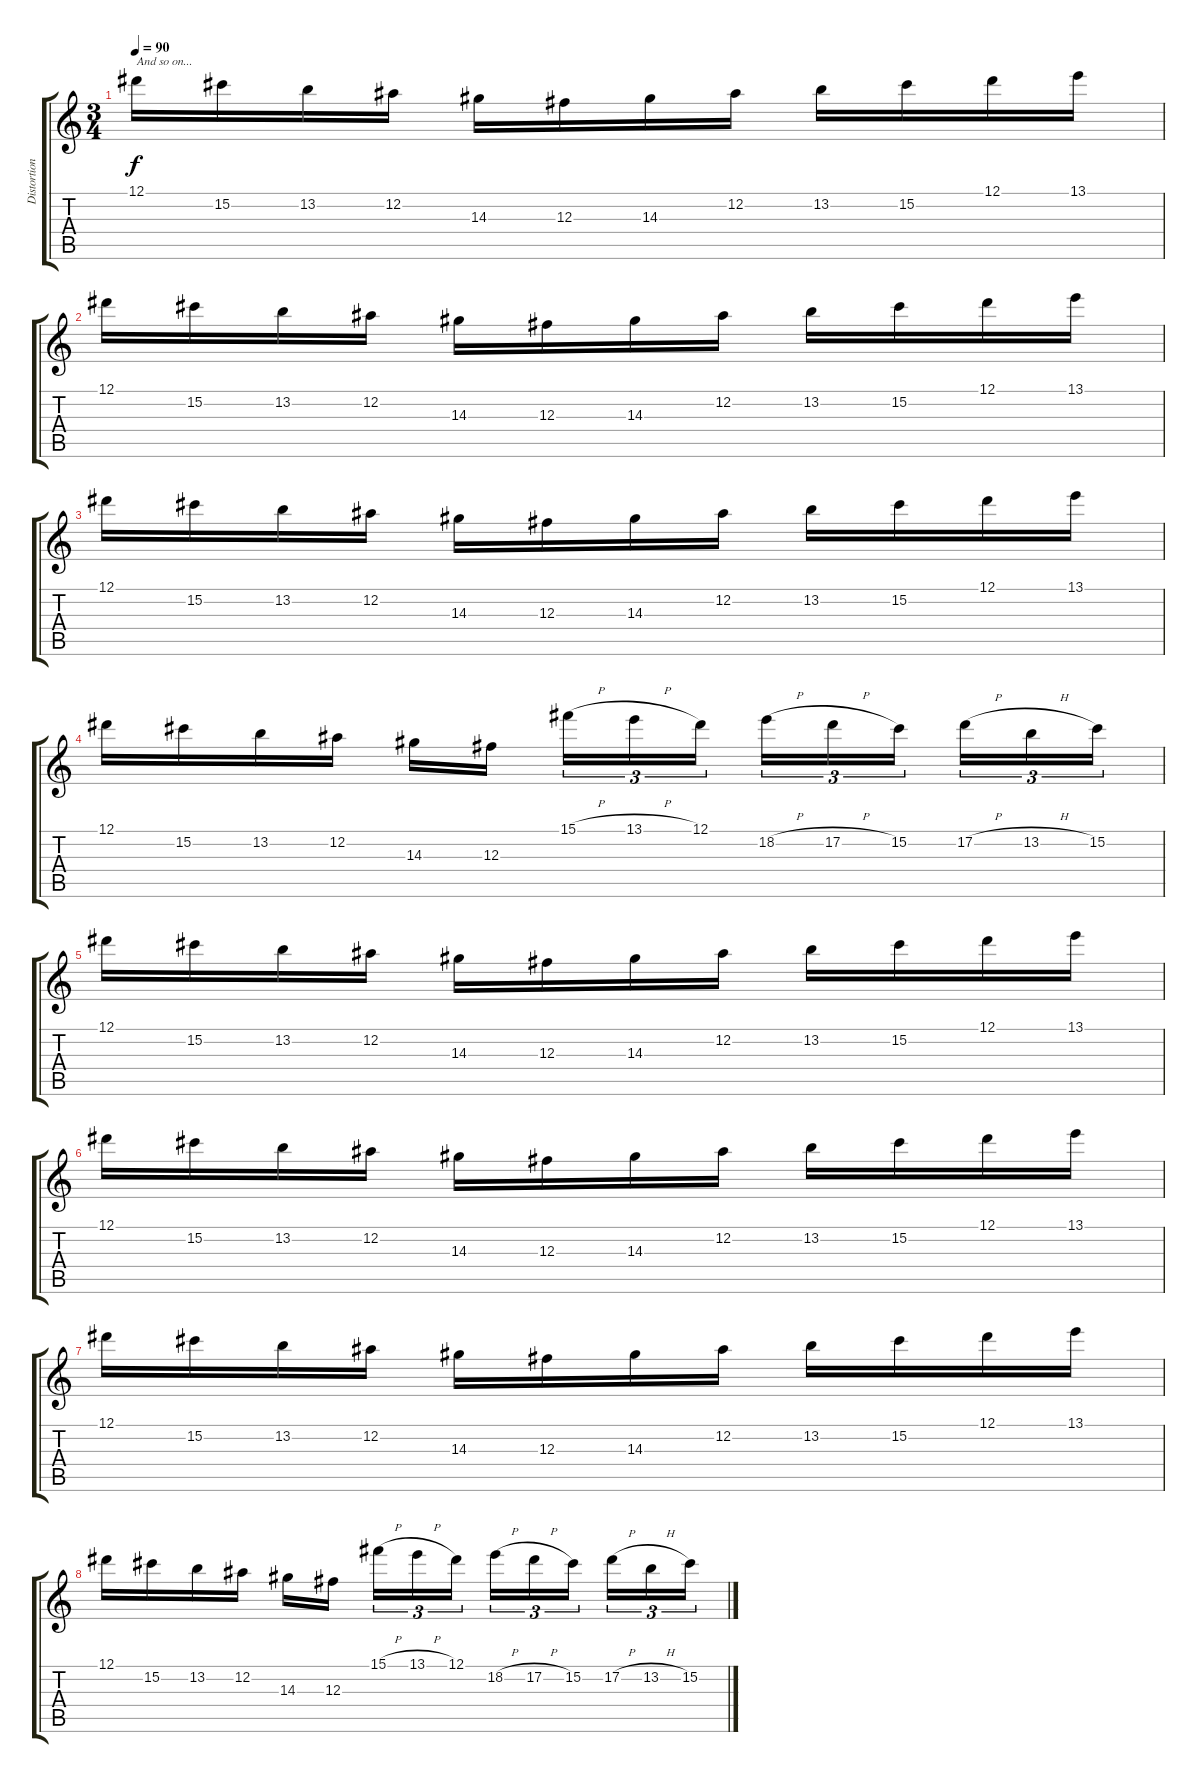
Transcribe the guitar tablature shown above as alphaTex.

\track ("Distortion Lead Guitar" "Distortion") {instrument distortionguitar}
\staff {score tabs}
\tuning (Eb4 Bb3 Gb3 Db3 Ab2 Eb2) {hide}
\ts (3 4)
\tempo 90
\clef g2
\ks c
12.1.16{txt "And so on..." dy f volume 6} 15.2.16 13.2.16 12.2.16 14.3.16 12.3.16 14.3.16 12.2.16 13.2.16{volume 4} 15.2.16 12.1.16 13.1.16 |
12.1.16 15.2.16 13.2.16 12.2.16 14.3.16{volume 3} 12.3.16 14.3.16 12.2.16 13.2.16 15.2.16 12.1.16 13.1.16 |
12.1.16{volume 2} 15.2.16 13.2.16 12.2.16 14.3.16 12.3.16 14.3.16 12.2.16 13.2.16{volume 1} 15.2.16 12.1.16 13.1.16 |
12.1.16 15.2.16 13.2.16 12.2.16 14.3.16{volume 0} 12.3.16{beam splitsecondary} 15.1{h}.16{tu (3 2)} 13.1{h}.16{tu (3 2)} 12.1.16{tu (3 2)} 18.2{h}.16{tu (3 2)} 17.2{h}.16{tu (3 2)} 15.2.16{tu (3 2) beam splitsecondary} 17.2{h}.16{tu (3 2)} 13.2{h}.16{tu (3 2)} 15.2.16{tu (3 2)} |
12.1.16 15.2.16 13.2.16 12.2.16 14.3.16 12.3.16 14.3.16 12.2.16 13.2.16 15.2.16 12.1.16 13.1.16 |
12.1.16 15.2.16 13.2.16 12.2.16 14.3.16 12.3.16 14.3.16 12.2.16 13.2.16 15.2.16 12.1.16 13.1.16 |
12.1.16 15.2.16 13.2.16 12.2.16 14.3.16 12.3.16 14.3.16 12.2.16 13.2.16 15.2.16 12.1.16 13.1.16 |
12.1.16 15.2.16 13.2.16 12.2.16 14.3.16 12.3.16{beam splitsecondary} 15.1{h}.16{tu (3 2)} 13.1{h}.16{tu (3 2)} 12.1.16{tu (3 2)} 18.2{h}.16{tu (3 2)} 17.2{h}.16{tu (3 2)} 15.2.16{tu (3 2) beam splitsecondary} 17.2{h}.16{tu (3 2)} 13.2{h}.16{tu (3 2)} 15.2.16{tu (3 2)}
